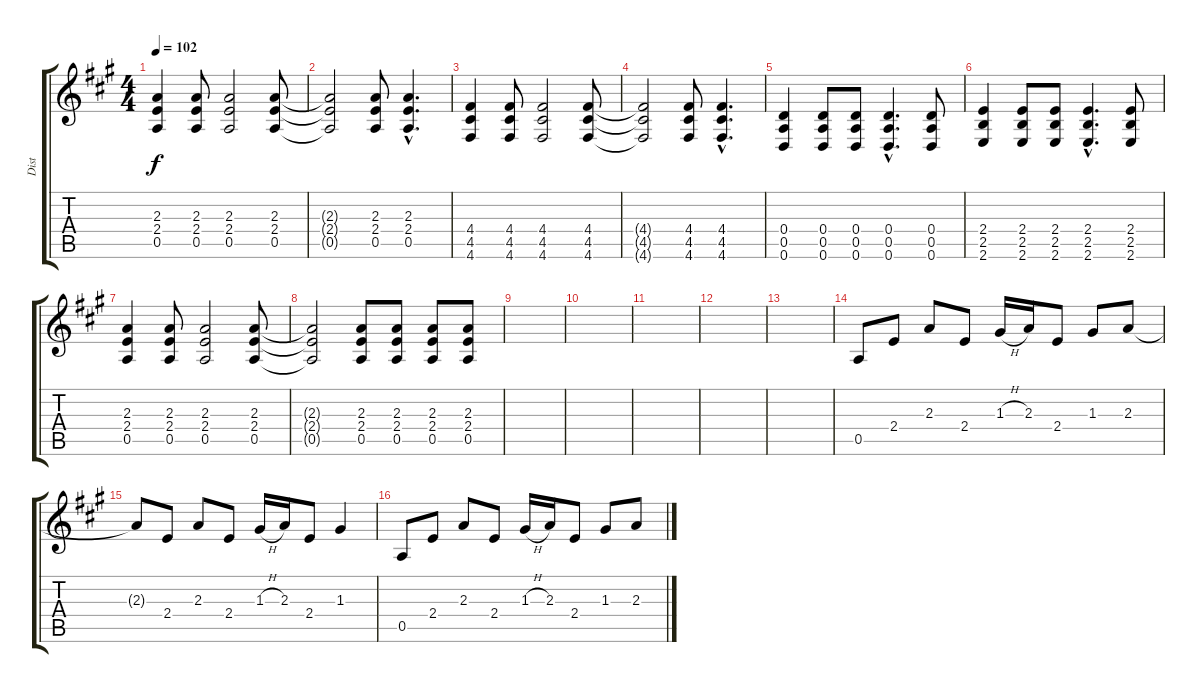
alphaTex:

\track ("Dist" "Dist") {instrument distortionguitar}
\staff {score tabs}
\tuning (E4 B3 G3 D3 A2 D2) {hide}
\ts (4 4)
\tempo 102
\clef g2
\ks a
(2.3 2.4 0.5).4{dy f} (2.3 2.4 0.5).8 (2.3 2.4 0.5).2 (2.3 2.4 0.5).8 |
(2.3{t} 2.4{t} 0.5{t}).2 (2.3 2.4 0.5).8 (2.3{hac} 2.4{hac} 0.5{hac}).4{d} |
(4.4 4.5 4.6).4 (4.4 4.5 4.6).8 (4.4 4.5 4.6).2 (4.4 4.5 4.6).8 |
(4.4{t} 4.5{t} 4.6{t}).2 (4.4 4.5 4.6).8 (4.4{hac} 4.5{hac} 4.6{hac}).4{d} |
(0.4 0.5 0.6).4 (0.4 0.5 0.6).8 (0.4 0.5 0.6).8 (0.4{hac} 0.5{hac} 0.6{hac}).4{d} (0.4 0.5 0.6).8 |
(2.4 2.5 2.6).4 (2.4 2.5 2.6).8 (2.4 2.5 2.6).8 (2.4{hac} 2.5{hac} 2.6{hac}).4{d} (2.4 2.5 2.6).8 |
(2.3 2.4 0.5).4 (2.3 2.4 0.5).8 (2.3 2.4 0.5).2 (2.3 2.4 0.5).8 |
(2.3{t} 2.4{t} 0.5{t}).2 (2.3 2.4 0.5).8 (2.3 2.4 0.5).8 (2.3 2.4 0.5).8 (2.3 2.4 0.5).8 |
|
|
|
|
|
0.5.8 2.4.8 2.3.8 2.4.8 1.3{h}.16 2.3.16 2.4.8 1.3.8 2.3.8 |
2.3{t}.8 2.4.8 2.3.8 2.4.8 1.3{h}.16 2.3.16 2.4.8 1.3.4 |
0.5.8 2.4.8 2.3.8 2.4.8 1.3{h}.16 2.3.16 2.4.8 1.3.8 2.3.8
